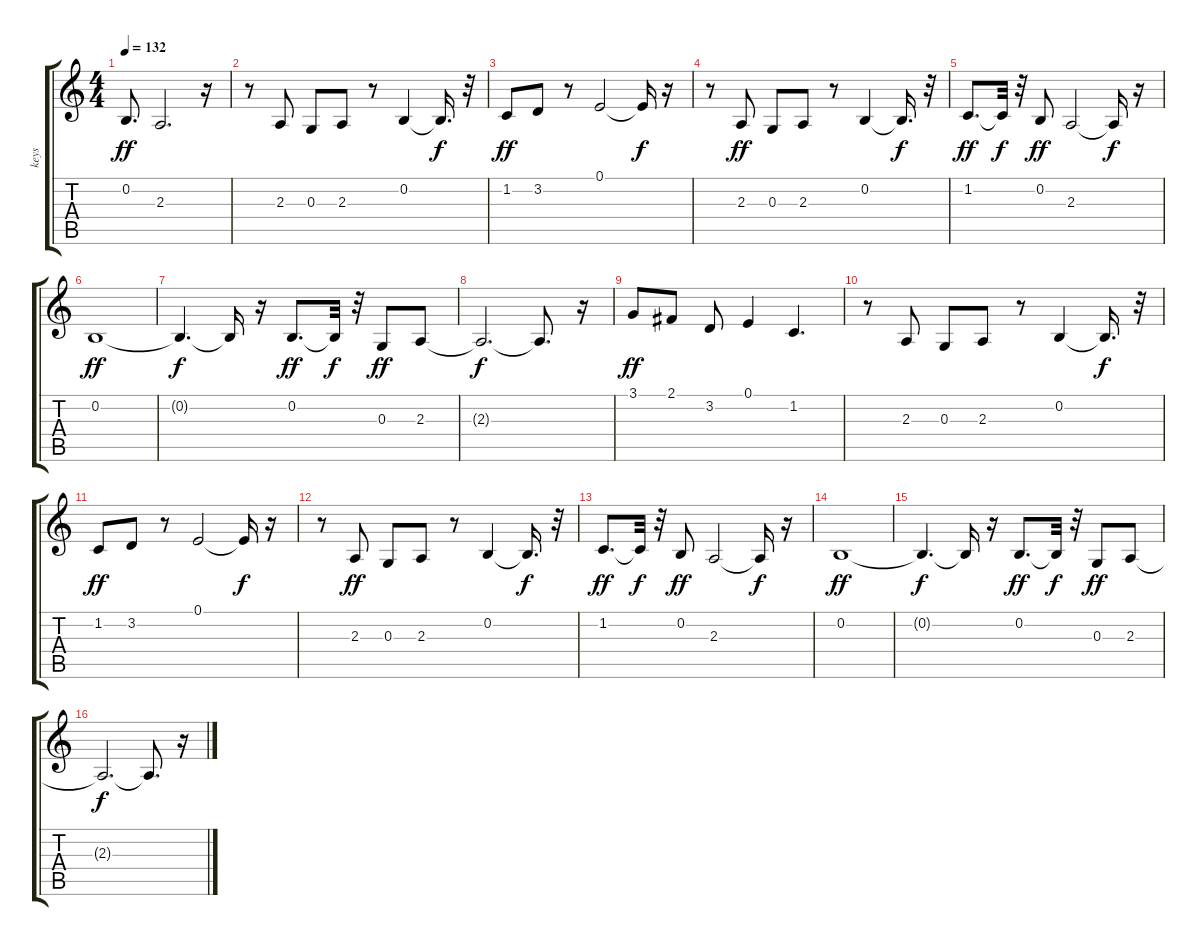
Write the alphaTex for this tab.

\track ("keys" "keys") {instrument frenchhorn}
\staff {score tabs}
\tuning (E4 B3 G3 D3 A2 E2) {hide}
\ts (4 4)
\tempo 132
\clef g2
\ks c
0.2.8{d dy ff} 2.3.2{d} r.16 |
r.8 2.3.8 0.3.8 2.3.8 r.8 0.2.4 0.2{t}.16{d dy f} r.32 |
1.2.8{dy ff} 3.2.8 r.8 0.1.2 0.1{t}.16{dy f} r.16 |
r.8 2.3.8{dy ff} 0.3.8 2.3.8 r.8 0.2.4 0.2{t}.16{d dy f} r.32 |
1.2.8{d dy ff} 1.2{t}.32{dy f} r.32 0.2.8{dy ff} 2.3.2 2.3{t}.16{dy f} r.16 |
0.2.1{dy ff} |
0.2{t}.4{d dy f} 0.2{t}.16 r.16 0.2.8{d dy ff} 0.2{t}.32{dy f} r.32 0.3.8{dy ff} 2.3.8 |
2.3{t}.2{d dy f} 2.3{t}.8{d} r.16 |
3.1.8{dy ff} 2.1.8 3.2.8 0.1.4 1.2.4{d} |
r.8 2.3.8 0.3.8 2.3.8 r.8 0.2.4 0.2{t}.16{d dy f} r.32 |
1.2.8{dy ff} 3.2.8 r.8 0.1.2 0.1{t}.16{dy f} r.16 |
r.8 2.3.8{dy ff} 0.3.8 2.3.8 r.8 0.2.4 0.2{t}.16{d dy f} r.32 |
1.2.8{d dy ff} 1.2{t}.32{dy f} r.32 0.2.8{dy ff} 2.3.2 2.3{t}.16{dy f} r.16 |
0.2.1{dy ff} |
0.2{t}.4{d dy f} 0.2{t}.16 r.16 0.2.8{d dy ff} 0.2{t}.32{dy f} r.32 0.3.8{dy ff} 2.3.8 |
2.3{t}.2{d dy f} 2.3{t}.8{d} r.16
